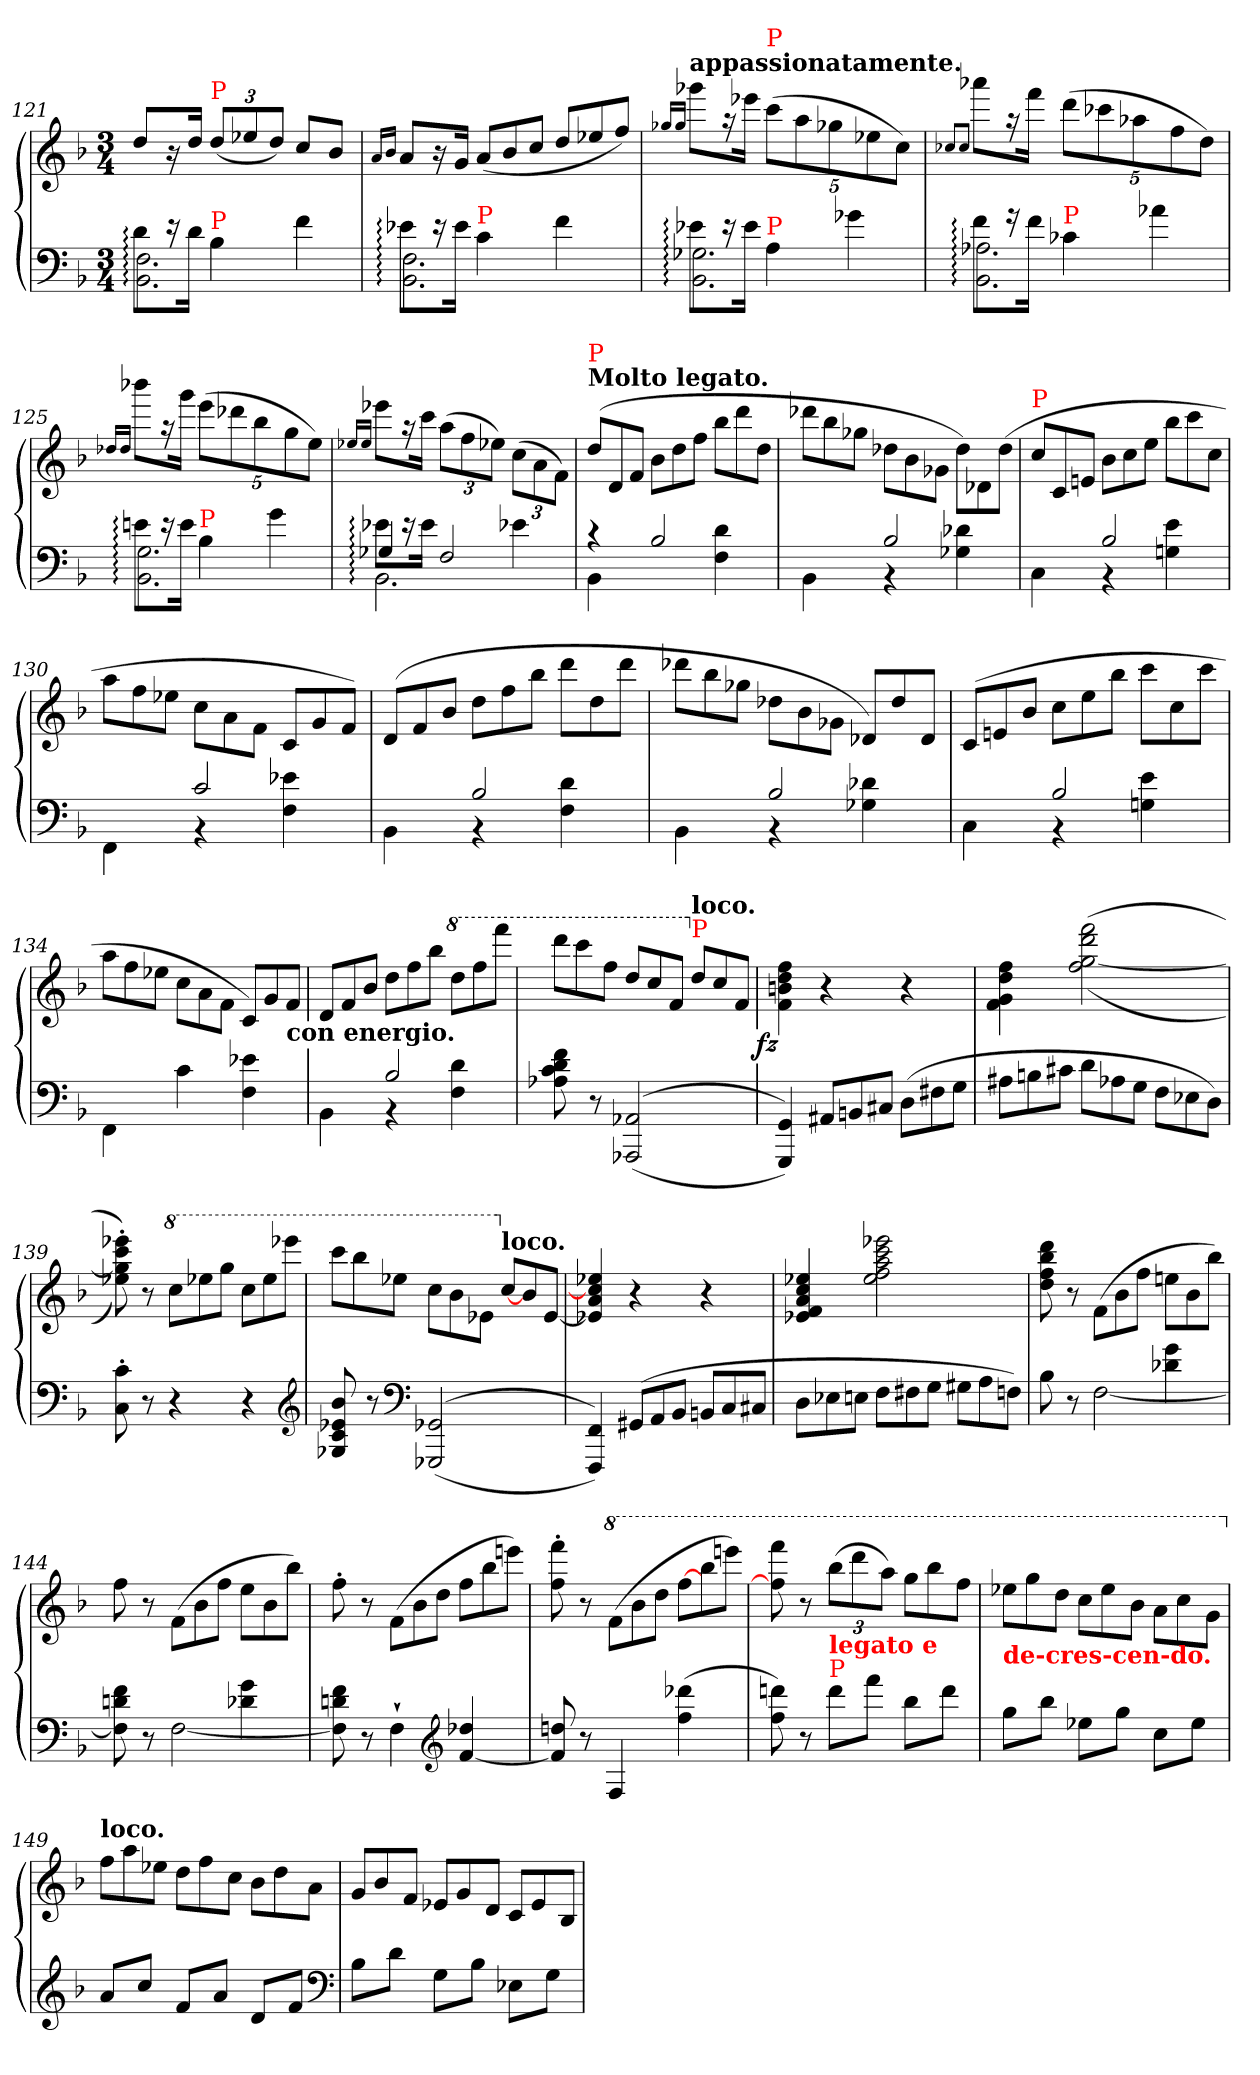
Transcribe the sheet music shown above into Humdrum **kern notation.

**kern	**kern	**dynam
*part1	*part1	*part1
*staff2	*staff1	*staff1/2
*clefF4	*clefG2	*
*k[b-]	*k[b-]	*
*M3/4	*M3/4	*
=121	=121	=121
*^	*	*
8d:\L	2.F: 2.BB-:	8dd/L	.
16re	.	16r	.
16d\Jk	.	16dd/Jk	.
*	*	*Xbrackettup	*
!	!	!LO:TX:a:color=red:t=P	!
!LO:TX:a:color=red:t=P	!	!	!
4B-\	.	(<12dd/L	.
.	.	12ee-X	.
.	.	12ddJ)	.
4f\	.	8cc/L	.
.	.	8b-/J	.
=122	=122	=122	=122
.	.	16qqa/LL	.
.	.	16qqb-JJ	.
8e-X:L	2.F: 2.BB-:	8aL	.
16re	.	16r	.
16e-\Jk	.	16g/Jk	.
*	*	*Xtuplet	*
!LO:TX:a:color=red:t=P	!	!	!
4c\	.	(>12a/L	.
.	.	12b-	.
.	.	12ccJ	.
4f\	.	12dd/L	.
.	.	12ee-X/	.
.	.	12ff/J)	.
=123	=123	=123	=123
.	.	16qqgg-X/LL	.
.	.	16qqgg-JJ	.
!	!	!LO:TX:a:B:t=appassionatamente.	!
8e-X:L	2.G-X: 2.BB-:	8ggg-X\L	.
16re	.	16raa	.
16e-\Jk	.	16eee-X\Jk	.
*	*	*tuplet	*
!	!	!LO:TX:a:color=red:t=P	!
!LO:TX:a:color=red:t=P	!	!	!
4A\	.	(>10cccL	.
.	.	10aa	.
.	.	10gg-ji	.
4g-X\	.	.	.
.	.	10ee-X	.
.	.	10ccJ)	.
=124	=124	=124	=124
.	.	8qqcc-X/L	.
.	.	8qqcc-J	.
8f:\L	2.A-X: 2.BB-:	8aaa-X\L	.
16rg	.	16raa	.
16f\Jk	.	16fff\Jk	.
!LO:TX:a:color=red:t=P	!	!	!
4c-X\	.	(>10dddL	.
.	.	10ccc-X	.
.	.	10aa-X	.
4a-X\	.	.	.
.	.	10ff	.
.	.	10ddJ)	.
=125	=125	=125	=125
.	.	16qqdd-X/LL	.
.	.	16qqdd-JJ	.
8en:\L	2.G: 2.BB-:	8bbb-X\L	.
16re	.	16raa	.
16e\Jk	.	16ggg\Jk	.
!LO:TX:a:color=red:t=P	!	!	!
4B-\	.	(>10eeeL	.
.	.	10ddd-X	.
.	.	10bb-	.
4g\	.	.	.
.	.	10gg	.
.	.	10eeJ)	.
*v	*v	*	*
=126	=126	=126
.	16qqee-X/LL	.
.	16qqee-JJ	.
*^	*	*
*	*^	*	*
8e-X:L	4G-X/	2.BB-:\	8eee-X\L	.
16re	.	.	16raa	.
16e-\Jk	.	.	16ccc\Jk	.
4ryy	2F/	.	(>12aa\L	.
.	.	.	12ff	.
.	.	.	12ee-XJ)	.
4e-X\	.	.	(>12cc\L	.
.	.	.	12a	.
.	.	.	12fJ)	.
*	*v	*v	*	*
=127	=127	=127	=127
*	*	*Xtuplet	*
!	!	!LO:TX:a:B:t=Molto legato.	!
!	!	!LO:TX:a:color=red:t=P	!
4rc	4BB-	(>12dd\L	.
.	.	12d/	.
.	.	12f/J	.
2B-	4ryy	12b-\L	.
.	.	12dd	.
.	.	12ffJ	.
.	4d 4F	12bb-\L	.
.	.	12ddd	.
.	.	12ddJ	.
=128	=128	=128	=128
4ryy	4BB-\	12ddd-X\L	.
.	.	12bb-	.
.	.	12gg-XJ	.
2B-	4r	12dd-X\L	.
.	.	12b-	.
.	.	12g-XJ	.
.	4d-X 4G-X	12dd-\L)	.
.	.	12d-X	.
.	.	(>12dd-J	.
=129	=129	=129	=129
!	!	!LO:TX:a:color=red:t=P	!
4ryy	4C\	12cc\L	.
.	.	12c/	.
.	.	12en/J	.
2B-	4r	12b-\L	.
.	.	12cc	.
.	.	12eeJ	.
.	4e 4Gn	12bb-\L	.
.	.	12ccc	.
.	.	12ccJ	.
=130	=130	=130	=130
4ryy	4FF\	12aa\L	.
.	.	12ff	.
.	.	12ee-XJ	.
2c	4r	12cc\L	.
.	.	12a	.
.	.	12fJ	.
.	4e-X 4F	12c/L	.
.	.	12g	.
.	.	12fJ)	.
=131	=131	=131	=131
4ryy	4BB-\	(>12dL	.
.	.	12f	.
.	.	12b-J	.
2B-	4r	12ddL	.
.	.	12ff	.
.	.	12bb-J	.
.	4d 4F	12dddL	.
.	.	12dd	.
.	.	12dddJ	.
=132	=132	=132	=132
4ryy	4BB-\	12ddd-XL	.
.	.	12bb-	.
.	.	12gg-XJ	.
2B-	4r	12dd-XL	.
.	.	12b-	.
.	.	12g-XJ	.
.	4d-X 4G-X	12d-XL)	.
.	.	12dd-	.
.	.	12d-J	.
=133	=133	=133	=133
4ryy	4C\	(>12cL	.
.	.	12en	.
.	.	12b-J	.
2B-	4r	12ccL	.
.	.	12ee	.
.	.	12bb-J	.
.	4e 4Gn	12cccL	.
.	.	12cc	.
.	.	12cccJ	.
*v	*v	*	*
=134	=134	=134
4FF\	12aaL	.
.	12ff	.
.	12ee-XJ	.
4c	12cc\L	.
.	12a	.
.	12fJ	.
4e-X 4F	12cL)	.
.	12g	.
!	!LO:TX:b:B:t=con energio.	!
.	12fJ	.
=135	=135	=135
*^	*	*
4ryy	4BB-\	12dL	.
.	.	12f	.
.	.	12b-J	.
2B-	4r	12ddL	.
.	.	12ff	.
.	.	12bb-J	.
*	*	*8va	*
.	4d 4F	12dddL	.
.	.	12fff	.
.	.	12ffffJ	.
*v	*v	*	*
=136	=136	=136
8f 8d 8c 8A-X	12ddddL	.
.	12cccc	.
8r	.	.
.	12fffJ	.
(<(>2AA-X 2AAA-X	12dddL	.
.	12ccc	.
.	12ffJ	.
*	*X8va	*
!	!LO:TX:a:color=red:t=P	!
!	!LO:TX:a:B:t=loco.	!
.	12ddL	.
.	12cc	.
.	12fJ	.
=137	=137	=137
!	!	!LO:DY:rj
4GG 4GGG))	4ff 4dd 4bn 4f	fz
*Xtuplet	*	*
12AA#XL	4r	.
12BBn	.	.
12C#XJ	.	.
(>12DL	4r	.
12F#X	.	.
12GJ	.	.
=138	=138	=138
12A#XL	4ff 4dd 4g 4f	.
12Bn	.	.
12c#XJ	.	.
12dL	(>(>2fff 2ddd [2gg 2ff	.
12A-X	.	.
12GJ	.	.
12FL	.	.
12E-X	.	.
12DJ)	.	.
=139	=139	=139
8c'> 8C'>	8eee-X'> 8ccc'> 8gg]'> 8ee-X'>))	.
8r	8r	.
*	*8va	*
4r	12cccL	.
.	12eee-X	.
.	12gggJ	.
4r	12cccL	.
.	12eee-	.
.	12eeee-XJ	.
*clefG2	*	*
=140	=140	=140
8b- 8e-X 8c 8G-X	12ccccL	.
.	12bbb-	.
8r	.	.
.	12eee-XJ	.
*clefF4	*	*
(<(>2GG-X 2GGG-X	12ccc\L	.
.	12bb-	.
.	12ee-XJ	.
*	*X8va	*
!	!LO:TX:a:B:t=loco.	!
.	[12ccL	.
.	12b-	.
.	[12e-J	.
=141	=141	=141
4FF 4FFF))	4ee-X 4cc] 4a 4e-X]	.
(>12GG#XL	4r	.
12AA	.	.
12BB-J	.	.
12BBnL	4r	.
12C	.	.
12C#XJ	.	.
=142	=142	=142
12DL	4ee-X 4cc 4a 4f 4e-X	.
12E-X	.	.
12EnJ	.	.
12FL	2eee-X 2ccc 2aa 2ff 2ee-	.
12F#X	.	.
12GJ	.	.
12G#XL	.	.
12A	.	.
12FnJ)	.	.
=143	=143	=143
*^	*	*
2ryy	8B-	8ddd 8bb- 8ff 8dd	.
.	8r	8r	.
.	[2F	(>12fL	.
.	.	12b-	.
.	.	12ffJ	.
4g\ 4d-X\	.	12eenL	.
.	.	12b-	.
.	.	12bb-J)	.
=144	=144	=144	=144
2ryy	8f\ 8dn\ 8F]\	8ff	.
.	8r	8r	.
.	[2F	(>12fL	.
.	.	12b-	.
.	.	12ffJ	.
4g\ 4d-X\	.	12eeL	.
.	.	12b-	.
.	.	12bb-J)	.
*v	*v	*	*
=145	=145	=145
8f 8dn 8F]	8ff'>	.
8r	8r	.
4F`>	(12f\L	.
.	12b-	.
.	12ddJ	.
*clefG2	*	*
4dd-X [4f	12ffL	.
.	12bb-	.
.	12eeenJ)	.
=146	=146	=146
8ddn 8f]	8fff'> 8ff'>	.
8r	8r	.
*	*8va	*
4F	(12ff\L	.
.	12bb-	.
.	12dddJ	.
(>4ddd-X 4ff	[12fffL	.
.	12bbb-	.
.	12eeeenJ)	.
=147	=147	=147
8dddn 8ff)	8ffff 8fff]	.
8r	8r	.
*	*tuplet	*
!	!LO:TX:b:B:color=red:t=legato e	!
!	!LO:TX:b:color=red:t=P	!
8dddL	(>12bbb-L	.
.	12dddd	.
8fffJ	.	.
.	12aaaJ)	.
*	*Xtuplet	*
8bb-L	12gggL	.
.	12bbb-	.
8dddJ	.	.
.	12fffJ	.
=148	=148	=148
!	!LO:TX:b:B:color=red:t=de-cres-cen-do.	!
8ggL	12eee-XL	.
.	12ggg	.
8bb-J	.	.
.	12dddJ	.
8ee-XL	12cccL	.
.	12eee-	.
8ggJ	.	.
.	12bb-J	.
8ccL	12aa\L	.
.	12ccc	.
8ee-J	.	.
.	12ggJ	.
=149	=149	=149
*	*X8va	*
!	!LO:TX:a:B:t=loco.	!
8a/L	12ffL	.
.	12aa	.
8ccJ	.	.
.	12ee-XJ	.
8f/L	12ddL	.
.	12ff	.
8aJ	.	.
.	12ccJ	.
8d/L	12b-L	.
.	12dd	.
8fJ	.	.
.	12aJ	.
*clefF4	*	*
=150	=150	=150
8B-L	12gL	.
.	12b-	.
8dJ	.	.
.	12fJ	.
8GL	12e-XL	.
.	12g	.
8B-J	.	.
.	12dJ	.
8E-XL	12cL	.
.	12e-	.
8GJ	.	.
.	12B-J	.
=	=	=
*-	*-	*-
